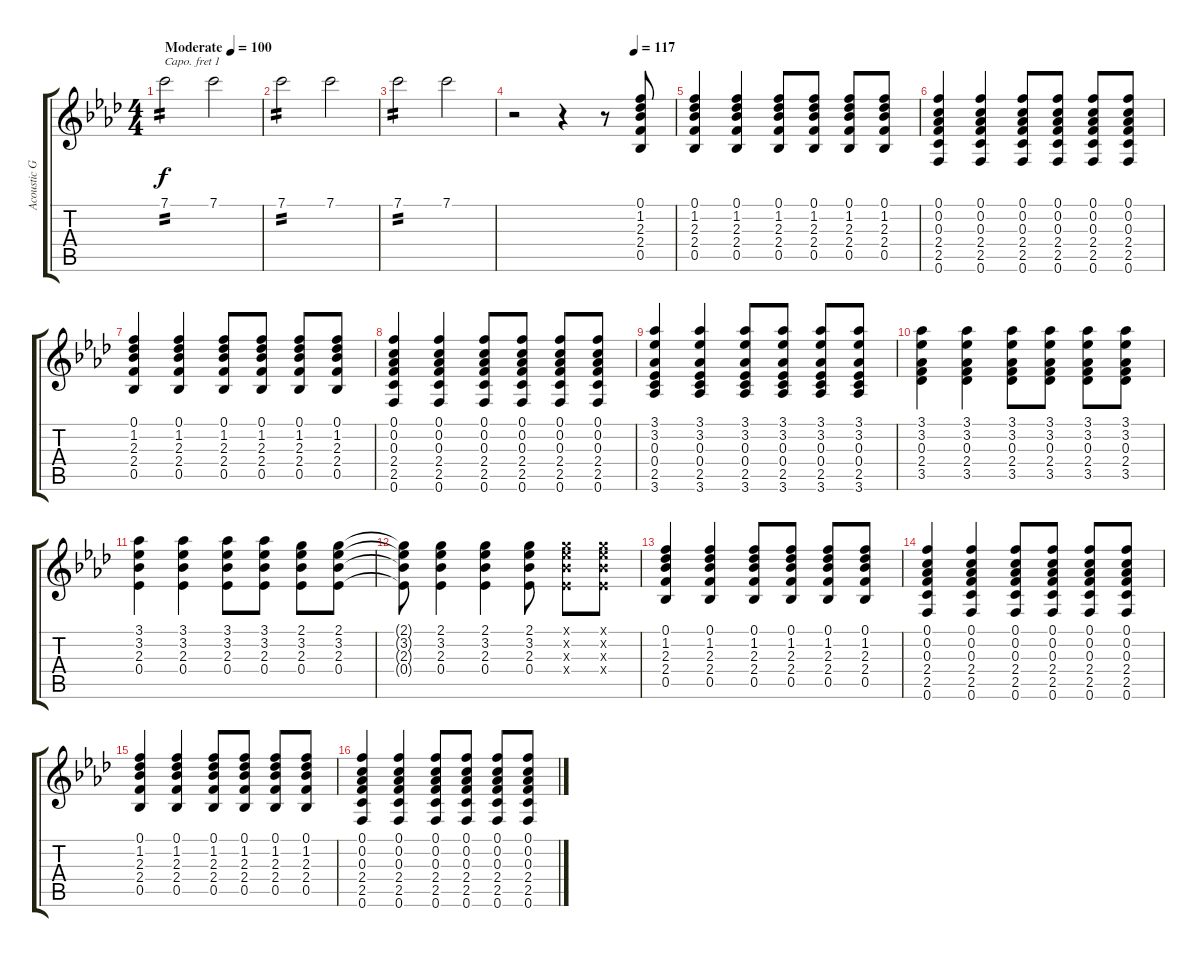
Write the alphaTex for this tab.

\track ("Acoustic Guitar 1" "Acoustic G") {instrument acousticguitarsteel}
\staff {score tabs}
\capo 1
\tuning (E4 B3 G3 D3 A2 E2) {hide}
\ts (4 4)
\tempo (100 "Moderate")
\tempo 117
\tempo (100 "Moderate")
\clef g2
\ks ab
7.1.2{tp 2 dy f instrument acousticguitarsteel} 7.1.2 |
7.1.2{tp 2} 7.1.2 |
7.1.2{tp 2} 7.1.2 |
\tempo (117 0.75)
r.2 r.4 r.8 (0.1 1.2 2.3 2.4 0.5).8 |
(0.1 1.2 2.3 2.4 0.5).4 (0.1 1.2 2.3 2.4 0.5).4 (0.1 1.2 2.3 2.4 0.5).8 (0.1 1.2 2.3 2.4 0.5).8 (0.1 1.2 2.3 2.4 0.5).8 (0.1 1.2 2.3 2.4 0.5).8 |
(0.1 0.2 0.3 2.4 2.5 0.6).4 (0.1 0.2 0.3 2.4 2.5 0.6).4 (0.1 0.2 0.3 2.4 2.5 0.6).8 (0.1 0.2 0.3 2.4 2.5 0.6).8 (0.1 0.2 0.3 2.4 2.5 0.6).8 (0.1 0.2 0.3 2.4 2.5 0.6).8 |
(0.1 1.2 2.3 2.4 0.5).4 (0.1 1.2 2.3 2.4 0.5).4 (0.1 1.2 2.3 2.4 0.5).8 (0.1 1.2 2.3 2.4 0.5).8 (0.1 1.2 2.3 2.4 0.5).8 (0.1 1.2 2.3 2.4 0.5).8 |
(0.1 0.2 0.3 2.4 2.5 0.6).4 (0.1 0.2 0.3 2.4 2.5 0.6).4 (0.1 0.2 0.3 2.4 2.5 0.6).8 (0.1 0.2 0.3 2.4 2.5 0.6).8 (0.1 0.2 0.3 2.4 2.5 0.6).8 (0.1 0.2 0.3 2.4 2.5 0.6).8 |
(3.1 3.2 0.3 0.4 2.5 3.6).4 (3.1 3.2 0.3 0.4 2.5 3.6).4 (3.1 3.2 0.3 0.4 2.5 3.6).8 (3.1 3.2 0.3 0.4 2.5 3.6).8 (3.1 3.2 0.3 0.4 2.5 3.6).8 (3.1 3.2 0.3 0.4 2.5 3.6).8 |
(3.1 3.2 0.3 2.4 3.5).4 (3.1 3.2 0.3 2.4 3.5).4 (3.1 3.2 0.3 2.4 3.5).8 (3.1 3.2 0.3 2.4 3.5).8 (3.1 3.2 0.3 2.4 3.5).8 (3.1 3.2 0.3 2.4 3.5).8 |
(3.1 3.2 2.3 0.4).4 (3.1 3.2 2.3 0.4).4 (3.1 3.2 2.3 0.4).8 (3.1 3.2 2.3 0.4).8 (2.1 3.2 2.3 0.4).8 (2.1 3.2 2.3 0.4).8 |
(2.1{t} 3.2{t} 2.3{t} 0.4{t}).8 (2.1 3.2 2.3 0.4).4 (2.1 3.2 2.3 0.4).4 (2.1 3.2 2.3 0.4).8 (2.1{x} 3.2{x} 2.3{x} 0.4{x}).8 (2.1{x} 3.2{x} 2.3{x} 0.4{x}).8 |
(0.1 1.2 2.3 2.4 0.5).4 (0.1 1.2 2.3 2.4 0.5).4 (0.1 1.2 2.3 2.4 0.5).8 (0.1 1.2 2.3 2.4 0.5).8 (0.1 1.2 2.3 2.4 0.5).8 (0.1 1.2 2.3 2.4 0.5).8 |
(0.1 0.2 0.3 2.4 2.5 0.6).4 (0.1 0.2 0.3 2.4 2.5 0.6).4 (0.1 0.2 0.3 2.4 2.5 0.6).8 (0.1 0.2 0.3 2.4 2.5 0.6).8 (0.1 0.2 0.3 2.4 2.5 0.6).8 (0.1 0.2 0.3 2.4 2.5 0.6).8 |
(0.1 1.2 2.3 2.4 0.5).4 (0.1 1.2 2.3 2.4 0.5).4 (0.1 1.2 2.3 2.4 0.5).8 (0.1 1.2 2.3 2.4 0.5).8 (0.1 1.2 2.3 2.4 0.5).8 (0.1 1.2 2.3 2.4 0.5).8 |
(0.1 0.2 0.3 2.4 2.5 0.6).4 (0.1 0.2 0.3 2.4 2.5 0.6).4 (0.1 0.2 0.3 2.4 2.5 0.6).8 (0.1 0.2 0.3 2.4 2.5 0.6).8 (0.1 0.2 0.3 2.4 2.5 0.6).8 (0.1 0.2 0.3 2.4 2.5 0.6).8
